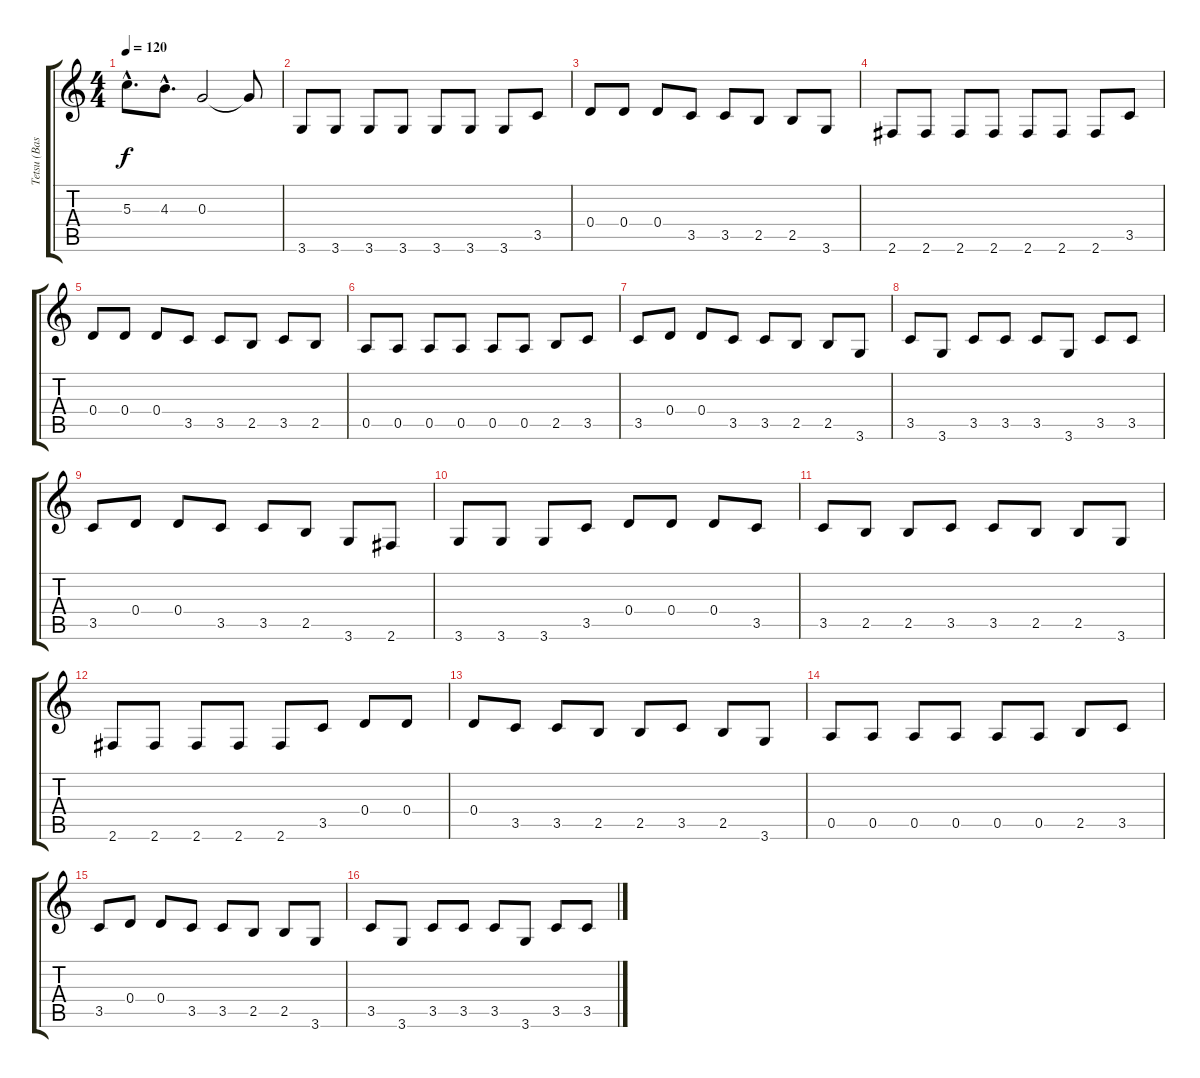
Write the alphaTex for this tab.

\track ("Tetsu (Bass)" "Tetsu (Bas") {instrument electricbasspick}
\staff {score tabs}
\tuning (E4 B3 G3 D3 A2 E2) {hide}
\ts (4 4)
\tempo 120
\clef g2
\ks c
5.3{hac}.8{d dy f} 4.3{hac}.8{d} 0.3.2 0.3{t}.8 |
3.6.8 3.6.8 3.6.8 3.6.8 3.6.8 3.6.8 3.6.8 3.5.8 |
0.4.8 0.4.8 0.4.8 3.5.8 3.5.8 2.5.8 2.5.8 3.6.8 |
2.6.8 2.6.8 2.6.8 2.6.8 2.6.8 2.6.8 2.6.8 3.5.8 |
0.4.8 0.4.8 0.4.8 3.5.8 3.5.8 2.5.8 3.5.8 2.5.8 |
0.5.8 0.5.8 0.5.8 0.5.8 0.5.8 0.5.8 2.5.8 3.5.8 |
3.5.8 0.4.8 0.4.8 3.5.8 3.5.8 2.5.8 2.5.8 3.6.8 |
3.5.8 3.6.8 3.5.8 3.5.8 3.5.8 3.6.8 3.5.8 3.5.8 |
3.5.8 0.4.8 0.4.8 3.5.8 3.5.8 2.5.8 3.6.8 2.6.8 |
3.6.8 3.6.8 3.6.8 3.5.8 0.4.8 0.4.8 0.4.8 3.5.8 |
3.5.8 2.5.8 2.5.8 3.5.8 3.5.8 2.5.8 2.5.8 3.6.8 |
2.6.8 2.6.8 2.6.8 2.6.8 2.6.8 3.5.8 0.4.8 0.4.8 |
0.4.8 3.5.8 3.5.8 2.5.8 2.5.8 3.5.8 2.5.8 3.6.8 |
0.5.8 0.5.8 0.5.8 0.5.8 0.5.8 0.5.8 2.5.8 3.5.8 |
3.5.8 0.4.8 0.4.8 3.5.8 3.5.8 2.5.8 2.5.8 3.6.8 |
3.5.8 3.6.8 3.5.8 3.5.8 3.5.8 3.6.8 3.5.8 3.5.8
